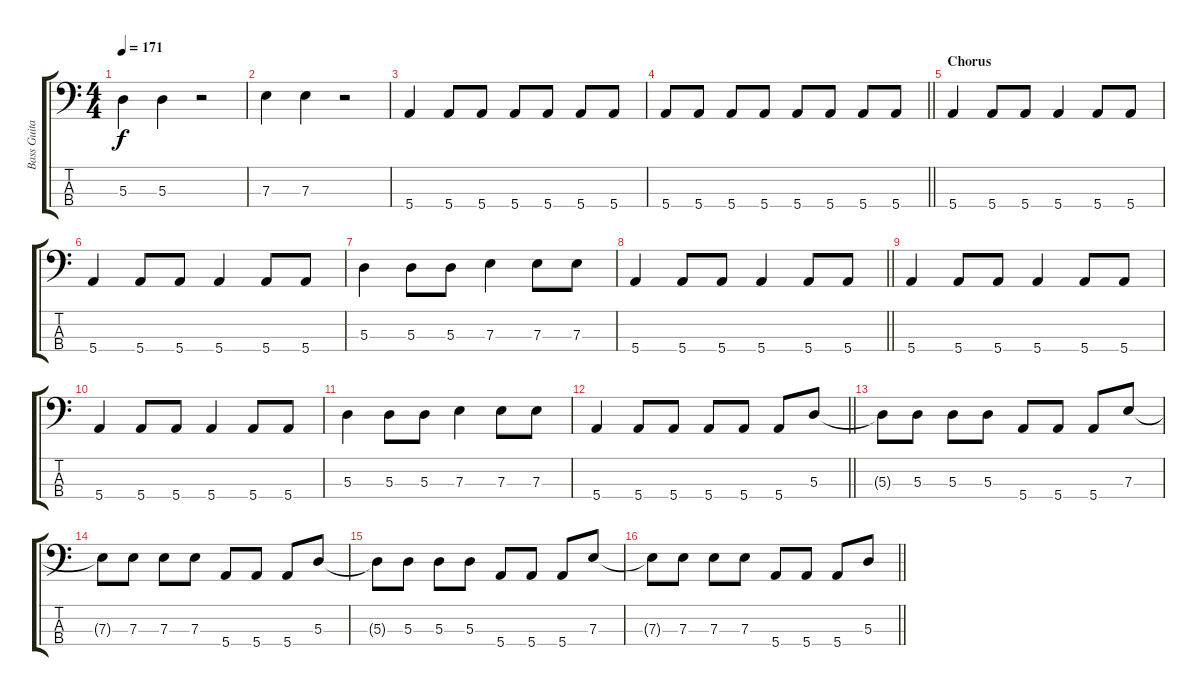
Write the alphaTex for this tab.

\track ("Bass Guitar - EkaRock" "Bass Guita") {instrument electricbasspick}
\staff {score tabs}
\tuning (G2 D2 A1 E1) {hide}
\ts (4 4)
\tempo 171
\clef f4
\ks c
5.3.4{dy f} 5.3.4 r.2 |
7.3.4 7.3.4 r.2 |
5.4.4 5.4.8 5.4.8 5.4.8 5.4.8 5.4.8 5.4.8 |
\barLineRight lightlight
5.4.8 5.4.8 5.4.8 5.4.8 5.4.8 5.4.8 5.4.8 5.4.8 |
\section ("" "Chorus")
5.4.4 5.4.8 5.4.8 5.4.4 5.4.8 5.4.8 |
5.4.4 5.4.8 5.4.8 5.4.4 5.4.8 5.4.8 |
5.3.4 5.3.8 5.3.8 7.3.4 7.3.8 7.3.8 |
\barLineRight lightlight
5.4.4 5.4.8 5.4.8 5.4.4 5.4.8 5.4.8 |
5.4.4 5.4.8 5.4.8 5.4.4 5.4.8 5.4.8 |
5.4.4 5.4.8 5.4.8 5.4.4 5.4.8 5.4.8 |
5.3.4 5.3.8 5.3.8 7.3.4 7.3.8 7.3.8 |
\barLineRight lightlight
5.4.4 5.4.8 5.4.8 5.4.8 5.4.8 5.4.8 5.3.8 |
5.3{t}.8 5.3.8 5.3.8 5.3.8 5.4.8 5.4.8 5.4.8 7.3.8 |
7.3{t}.8 7.3.8 7.3.8 7.3.8 5.4.8 5.4.8 5.4.8 5.3.8 |
5.3{t}.8 5.3.8 5.3.8 5.3.8 5.4.8 5.4.8 5.4.8 7.3.8 |
\barLineRight lightlight
7.3{t}.8 7.3.8 7.3.8 7.3.8 5.4.8 5.4.8 5.4.8 5.3.8
